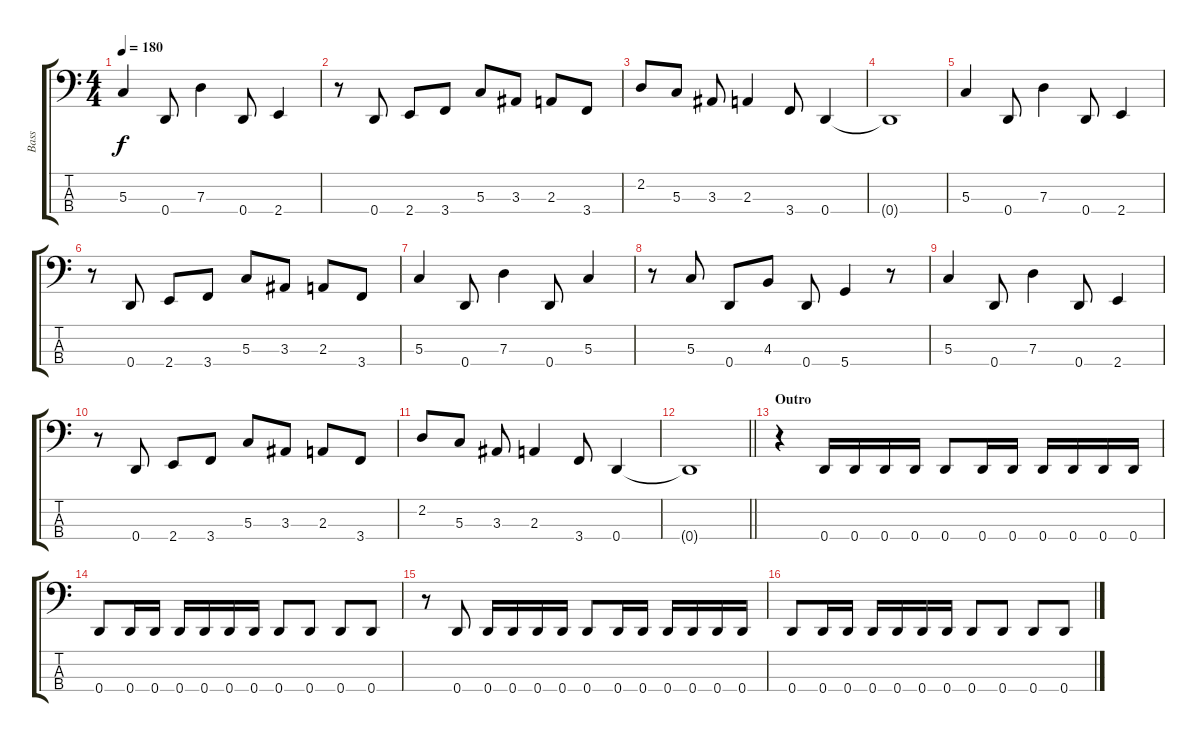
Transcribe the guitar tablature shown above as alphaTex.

\track ("Bass" "Bass") {instrument electricbassfinger}
\staff {score tabs}
\tuning (F2 C2 G1 D1) {hide}
\ts (4 4)
\tempo 180
\clef f4
\ks c
5.3.4{dy f} 0.4.8 7.3.4 0.4.8 2.4.4 |
r.8 0.4.8 2.4.8 3.4.8 5.3.8 3.3.8 2.3.8 3.4.8 |
2.2.8 5.3.8 3.3.8 2.3.4 3.4.8 0.4.4 |
0.4{t}.1 |
5.3.4 0.4.8 7.3.4 0.4.8 2.4.4 |
r.8 0.4.8 2.4.8 3.4.8 5.3.8 3.3.8 2.3.8 3.4.8 |
5.3.4 0.4.8 7.3.4 0.4.8 5.3.4 |
r.8 5.3.8 0.4.8 4.3.8 0.4.8 5.4.4 r.8 |
5.3.4 0.4.8 7.3.4 0.4.8 2.4.4 |
r.8 0.4.8 2.4.8 3.4.8 5.3.8 3.3.8 2.3.8 3.4.8 |
2.2.8 5.3.8 3.3.8 2.3.4 3.4.8 0.4.4 |
\barLineRight lightlight
0.4{t}.1 |
\section ("" "Outro")
r.4 0.4.16 0.4.16 0.4.16 0.4.16 0.4.8 0.4.16 0.4.16 0.4.16 0.4.16 0.4.16 0.4.16 |
0.4.8 0.4.16 0.4.16 0.4.16 0.4.16 0.4.16 0.4.16 0.4.8 0.4.8 0.4.8 0.4.8 |
r.8 0.4.8 0.4.16 0.4.16 0.4.16 0.4.16 0.4.8 0.4.16 0.4.16 0.4.16 0.4.16 0.4.16 0.4.16 |
0.4.8 0.4.16 0.4.16 0.4.16 0.4.16 0.4.16 0.4.16 0.4.8 0.4.8 0.4.8 0.4.8
